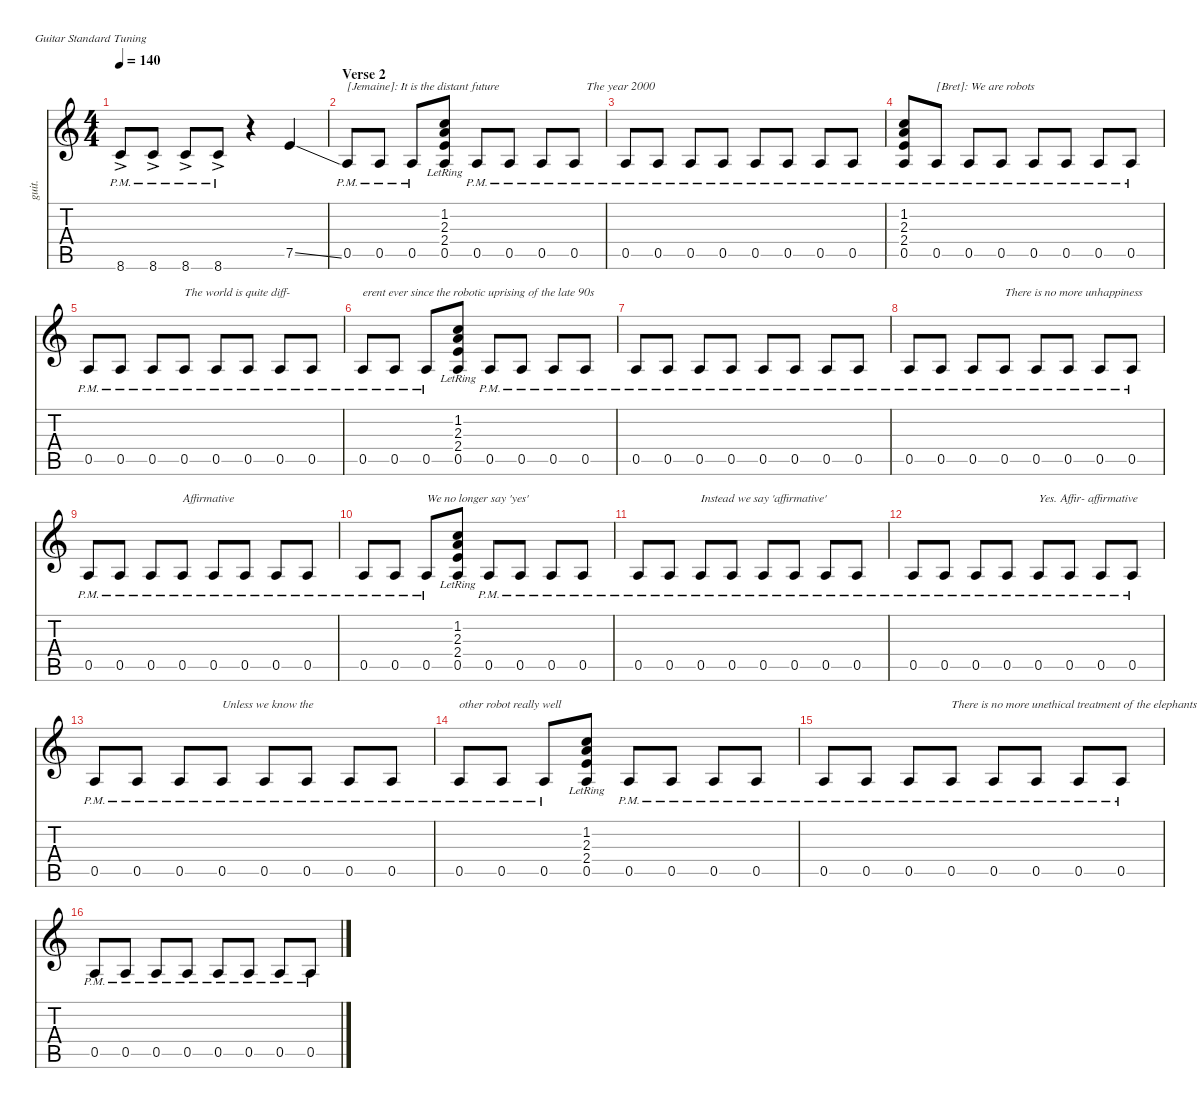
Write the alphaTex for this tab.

\defaultSystemsLayout 4
\hideDynamics
\bracketExtendMode nobrackets
\otherSystemsTrackNameOrientation horizontal
\track ("Guitar1,2" "guit.") {defaultSystemsLayout 4 instrument acousticguitarnylon}
\staff {score tabs}
\tuning (E4 B3 G3 D3 A2 E2)
\ts (4 4)
\tempo 140
\clef g2
\ks aminor
8.6{ac pm}.8{dy f beam Up} 8.6{ac pm}.8{beam Up} 8.6{ac pm}.8{beam Up} 8.6{ac pm}.8{beam Up} r.4{beam Up} 7.5{ss}.4{beam Up} |
\section ("" "Verse 2")
0.5{pm}.8{txt "[Jemaine]: It is the distant future" dy mf beam Up} 0.5{pm}.8{beam Up} 0.5{pm}.8{beam Up} (0.5{lr} 2.4{lr} 2.3{lr} 1.2{lr}).8{beam Up} 0.5{pm}.8{beam Up} 0.5{pm}.8{beam Up} 0.5{pm}.8{beam Up} 0.5{pm}.8{txt "    The year 2000" beam Up} |
0.5{pm}.8{beam Up} 0.5{pm}.8{beam Up} 0.5{pm}.8{beam Up} 0.5{pm}.8{beam Up} 0.5{pm}.8{beam Up} 0.5{pm}.8{beam Up} 0.5{pm}.8{beam Up} 0.5{pm}.8{beam Up} |
(0.5{pm} 2.4{pm} 2.3{pm} 1.2{pm}).8{beam Up} 0.5{pm}.8{txt "\n[Bret]: We are robots" beam Up} 0.5{pm}.8{beam Up} 0.5{pm}.8{beam Up} 0.5{pm}.8{beam Up} 0.5{pm}.8{beam Up} 0.5{pm}.8{beam Up} 0.5{pm}.8{beam Up} |
0.5{pm}.8{beam Up} 0.5{pm}.8{beam Up} 0.5{pm}.8{beam Up} 0.5{pm}.8{txt "The world is quite diff-" beam Up} 0.5{pm}.8{beam Up} 0.5{pm}.8{beam Up} 0.5{pm}.8{beam Up} 0.5{pm}.8{beam Up} |
0.5{pm}.8{txt "erent ever since the robotic uprising of the late 90s" beam Up} 0.5{pm}.8{beam Up} 0.5{pm}.8{beam Up} (0.5{lr} 2.4{lr} 2.3{lr} 1.2{lr}).8{beam Up} 0.5{pm}.8{beam Up} 0.5{pm}.8{beam Up} 0.5{pm}.8{beam Up} 0.5{pm}.8{beam Up} |
0.5{pm}.8{beam Up} 0.5{pm}.8{beam Up} 0.5{pm}.8{beam Up} 0.5{pm}.8{beam Up} 0.5{pm}.8{beam Up} 0.5{pm}.8{beam Up} 0.5{pm}.8{beam Up} 0.5{pm}.8{beam Up} |
0.5{pm}.8{beam Up} 0.5{pm}.8{beam Up} 0.5{pm}.8{beam Up} 0.5{pm}.8{txt "There is no more unhappiness" beam Up} 0.5{pm}.8{beam Up} 0.5{pm}.8{beam Up} 0.5{pm}.8{beam Up} 0.5{pm}.8{beam Up} |
0.5{pm}.8{beam Up} 0.5{pm}.8{beam Up} 0.5{pm}.8{beam Up} 0.5{pm}.8{txt "\nAffirmative" beam Up} 0.5{pm}.8{beam Up} 0.5{pm}.8{beam Up} 0.5{pm}.8{beam Up} 0.5{pm}.8{beam Up} |
0.5{pm}.8{beam Up} 0.5{pm}.8{beam Up} 0.5{pm}.8{txt "We no longer say 'yes'" beam Up} (0.5{lr} 2.4{lr} 2.3{lr} 1.2{lr}).8{beam Up} 0.5{pm}.8{beam Up} 0.5{pm}.8{beam Up} 0.5{pm}.8{beam Up} 0.5{pm}.8{beam Up} |
0.5{pm}.8{beam Up} 0.5{pm}.8{beam Up} 0.5{pm}.8{txt "Instead we say 'affirmative'" beam Up} 0.5{pm}.8{beam Up} 0.5{pm}.8{beam Up} 0.5{pm}.8{beam Up} 0.5{pm}.8{beam Up} 0.5{pm}.8{beam Up} |
0.5{pm}.8{beam Up} 0.5{pm}.8{beam Up} 0.5{pm}.8{beam Up} 0.5{pm}.8{beam Up} 0.5{pm}.8{txt "\nYes. Affir- affirmative" beam Up} 0.5{pm}.8{beam Up} 0.5{pm}.8{beam Up} 0.5{pm}.8{beam Up} |
0.5{pm}.8{beam Up} 0.5{pm}.8{beam Up} 0.5{pm}.8{beam Up} 0.5{pm}.8{txt "Unless we know the " beam Up} 0.5{pm}.8{beam Up} 0.5{pm}.8{beam Up} 0.5{pm}.8{beam Up} 0.5{pm}.8{beam Up} |
0.5{pm}.8{txt "other robot really well" beam Up} 0.5{pm}.8{beam Up} 0.5{pm}.8{beam Up} (0.5{lr} 2.4{lr} 2.3{lr} 1.2{lr}).8{beam Up} 0.5{pm}.8{beam Up} 0.5{pm}.8{beam Up} 0.5{pm}.8{beam Up} 0.5{pm}.8{beam Up} |
0.5{pm}.8{beam Up} 0.5{pm}.8{beam Up} 0.5{pm}.8{beam Up} 0.5{pm}.8{txt "\nThere is no more unethical treatment of the elephants" beam Up} 0.5{pm}.8{beam Up} 0.5{pm}.8{beam Up} 0.5{pm}.8{beam Up} 0.5{pm}.8{beam Up} |
0.5{pm}.8{beam Up} 0.5{pm}.8{beam Up} 0.5{pm}.8{beam Up} 0.5{pm}.8{beam Up} 0.5{pm}.8{beam Up} 0.5{pm}.8{beam Up} 0.5{pm}.8{beam Up} 0.5{pm}.8{beam Up}
